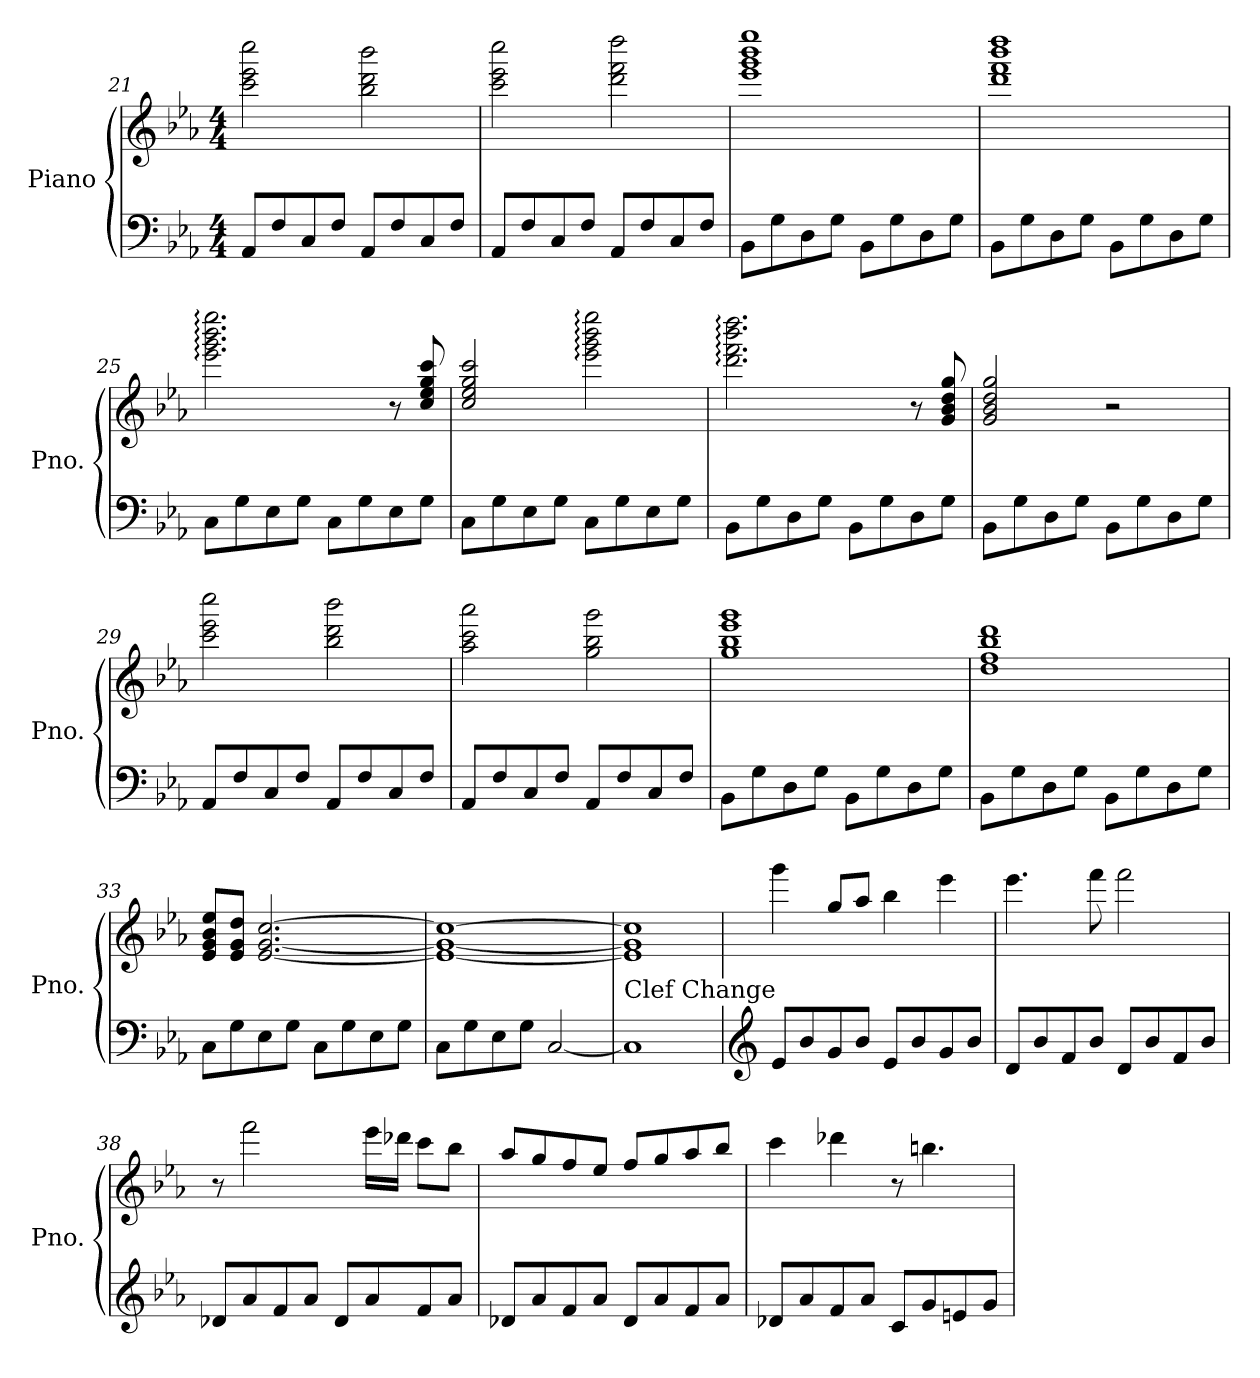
**kern	**kern
*part1	*part1
*staff2	*staff1
*I"Piano	*
*I'Pno.	*
!!LO:LB:g=z
*clefF4	*clefG2
*k[b-e-a-]	*k[b-e-a-]
*M4/4	*M4/4
=21	=21
8AA-/L	2ccc\ 2eee-\ 2cccc\
8F/	.
8C/	.
8F/J	.
8AA-/L	2bb-\ 2ddd\ 2bbb-\
8F/	.
8C/	.
8F/J	.
=22	=22
8AA-/L	2ccc\ 2eee-\ 2cccc\
8F/	.
8C/	.
8F/J	.
8AA-/L	2ddd\ 2fff\ 2dddd\
8F/	.
8C/	.
8F/J	.
=23	=23
8BB-\L	1eee- 1ggg 1bbb- 1eeee-
8G\	.
8D\	.
8G\J	.
8BB-\L	.
8G\	.
8D\	.
8G\J	.
=24	=24
8BB-\L	1ddd 1fff 1bbb- 1dddd
8G\	.
8D\	.
8G\J	.
8BB-\L	.
8G\	.
8D\	.
8G\J	.
!!LO:LB:g=z
=25	=25
8C\L	2.eee-\: 2.ggg\: 2.bbb-\: 2.eeee-\:
8G\	.
8E-\	.
8G\J	.
8C\L	.
8G\	.
8E-\	8r
8G\J	8cc/ 8ee-/ 8gg/ 8ccc/
=26	=26
8C\L	2cc/ 2ee-/ 2gg/ 2ccc/
8G\	.
8E-\	.
8G\J	.
8C\L	2eee-\: 2ggg\: 2bbb-\: 2eeee-\:
8G\	.
8E-\	.
8G\J	.
=27	=27
8BB-\L	2.ddd\: 2.fff\: 2.bbb-\: 2.dddd\:
8G\	.
8D\	.
8G\J	.
8BB-\L	.
8G\	.
8D\	8r
8G\J	8g/ 8b-/ 8dd/ 8gg/
=28	=28
8BB-\L	2g/ 2b-/ 2dd/ 2gg/
8G\	.
8D\	.
8G\J	.
8BB-\L	2r
8G\	.
8D\	.
8G\J	.
!!LO:LB:g=z
=29	=29
8AA-/L	2ccc\ 2eee-\ 2cccc\
8F/	.
8C/	.
8F/J	.
8AA-/L	2bb-\ 2ddd\ 2bbb-\
8F/	.
8C/	.
8F/J	.
=30	=30
8AA-/L	2aa-\ 2ccc\ 2aaa-\
8F/	.
8C/	.
8F/J	.
8AA-/L	2gg\ 2bb-\ 2ggg\
8F/	.
8C/	.
8F/J	.
=31	=31
8BB-\L	1gg 1bb- 1eee- 1ggg
8G\	.
8D\	.
8G\J	.
8BB-\L	.
8G\	.
8D\	.
8G\J	.
=32	=32
8BB-\L	1dd 1ff 1bb- 1ddd
8G\	.
8D\	.
8G\J	.
8BB-\L	.
8G\	.
8D\	.
8G\J	.
!!LO:LB:g=z
=33	=33
8C\L	8e-/ 8g/ 8b-/ 8ee-/L
8G\	8e-/ 8g/ 8dd/J
8E-\	[2.e-/ [2.g/ [2.cc/
8G\J	.
8C\L	.
8G\	.
8E-\	.
8G\J	.
=34	=34
8C\L	1e-_ 1g_ 1cc_
8G\	.
8E-\	.
8G\J	.
[2C/	.
=35	=35
!LO:TX:a:t=Clef Change	!
1C]	1e-] 1g] 1cc]
!!LO:PB:g=z
=36	=36
*clefG2	*
8e-/L	4ggg\
8b-/	.
8g/	8gg/L
8b-/J	8aa-/J
8e-/L	4bb-\
8b-/	.
8g/	4eee-\
8b-/J	.
=37	=37
8d/L	4.eee-\
8b-/	.
8f/	.
8b-/J	8fff\
8d/L	2fff\
8b-/	.
8f/	.
8b-/J	.
=38	=38
8d-X/L	8r
8a-/	2fff\
8f/	.
8a-/J	.
8d-/L	.
8a-/	16eee-\LL
.	16ddd-X\JJ
8f/	8ccc\L
8a-/J	8bb-\J
!!LO:LB:g=z
=39	=39
8d-X/L	8aa-/L
8a-/	8gg/
8f/	8ff/
8a-/J	8ee-/J
8d-/L	8ff/L
8a-/	8gg/
8f/	8aa-/
8a-/J	8bb-/J
=40	=40
8d-X/L	4ccc\
8a-/	.
8f/	4ddd-X\
8a-/J	.
8c/L	8r
8g/	4.bbn\
8en/	.
8g/J	.
=	=
*-	*-
